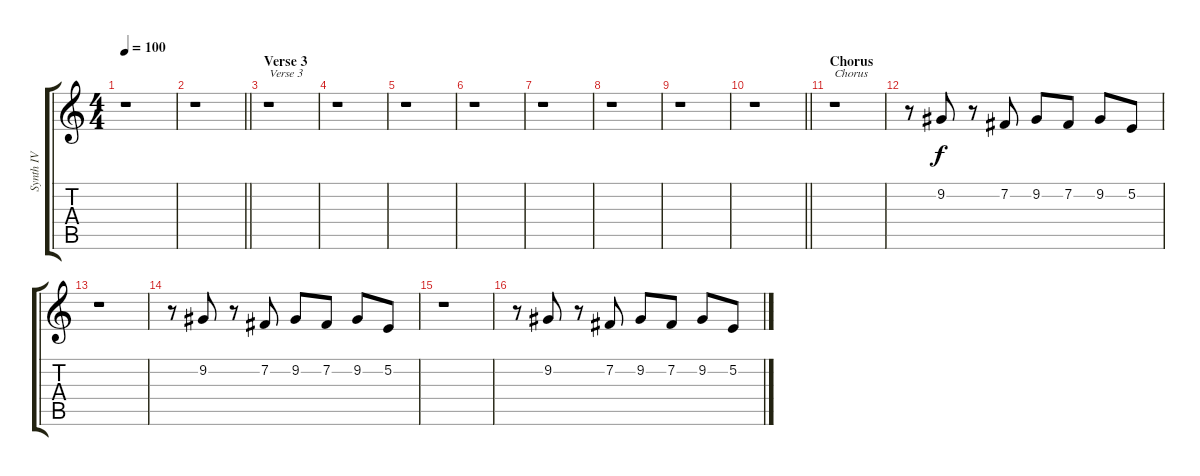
\track ("Synth IV" "Synth IV") {instrument fx8scifi}
\staff {score tabs}
\tuning (E4 B3 G3 D3 A2 E2) {hide}
\ts (4 4)
\tempo 100
\clef g2
\ks c
r.1{dy f} |
\barLineRight lightlight
r.1 |
\section ("" "Verse 3")
r.1{txt "Verse 3"} |
r.1 |
r.1 |
r.1 |
r.1 |
r.1 |
r.1 |
\barLineRight lightlight
r.1 |
\section ("" "Chorus ")
r.1{txt "Chorus" volume 10} |
r.8 9.2.8 r.8 7.2.8 9.2.8 7.2.8 9.2.8 5.2.8 |
r.1 |
r.8 9.2.8 r.8 7.2.8 9.2.8 7.2.8 9.2.8 5.2.8 |
r.1 |
r.8 9.2.8 r.8 7.2.8 9.2.8 7.2.8 9.2.8 5.2.8
